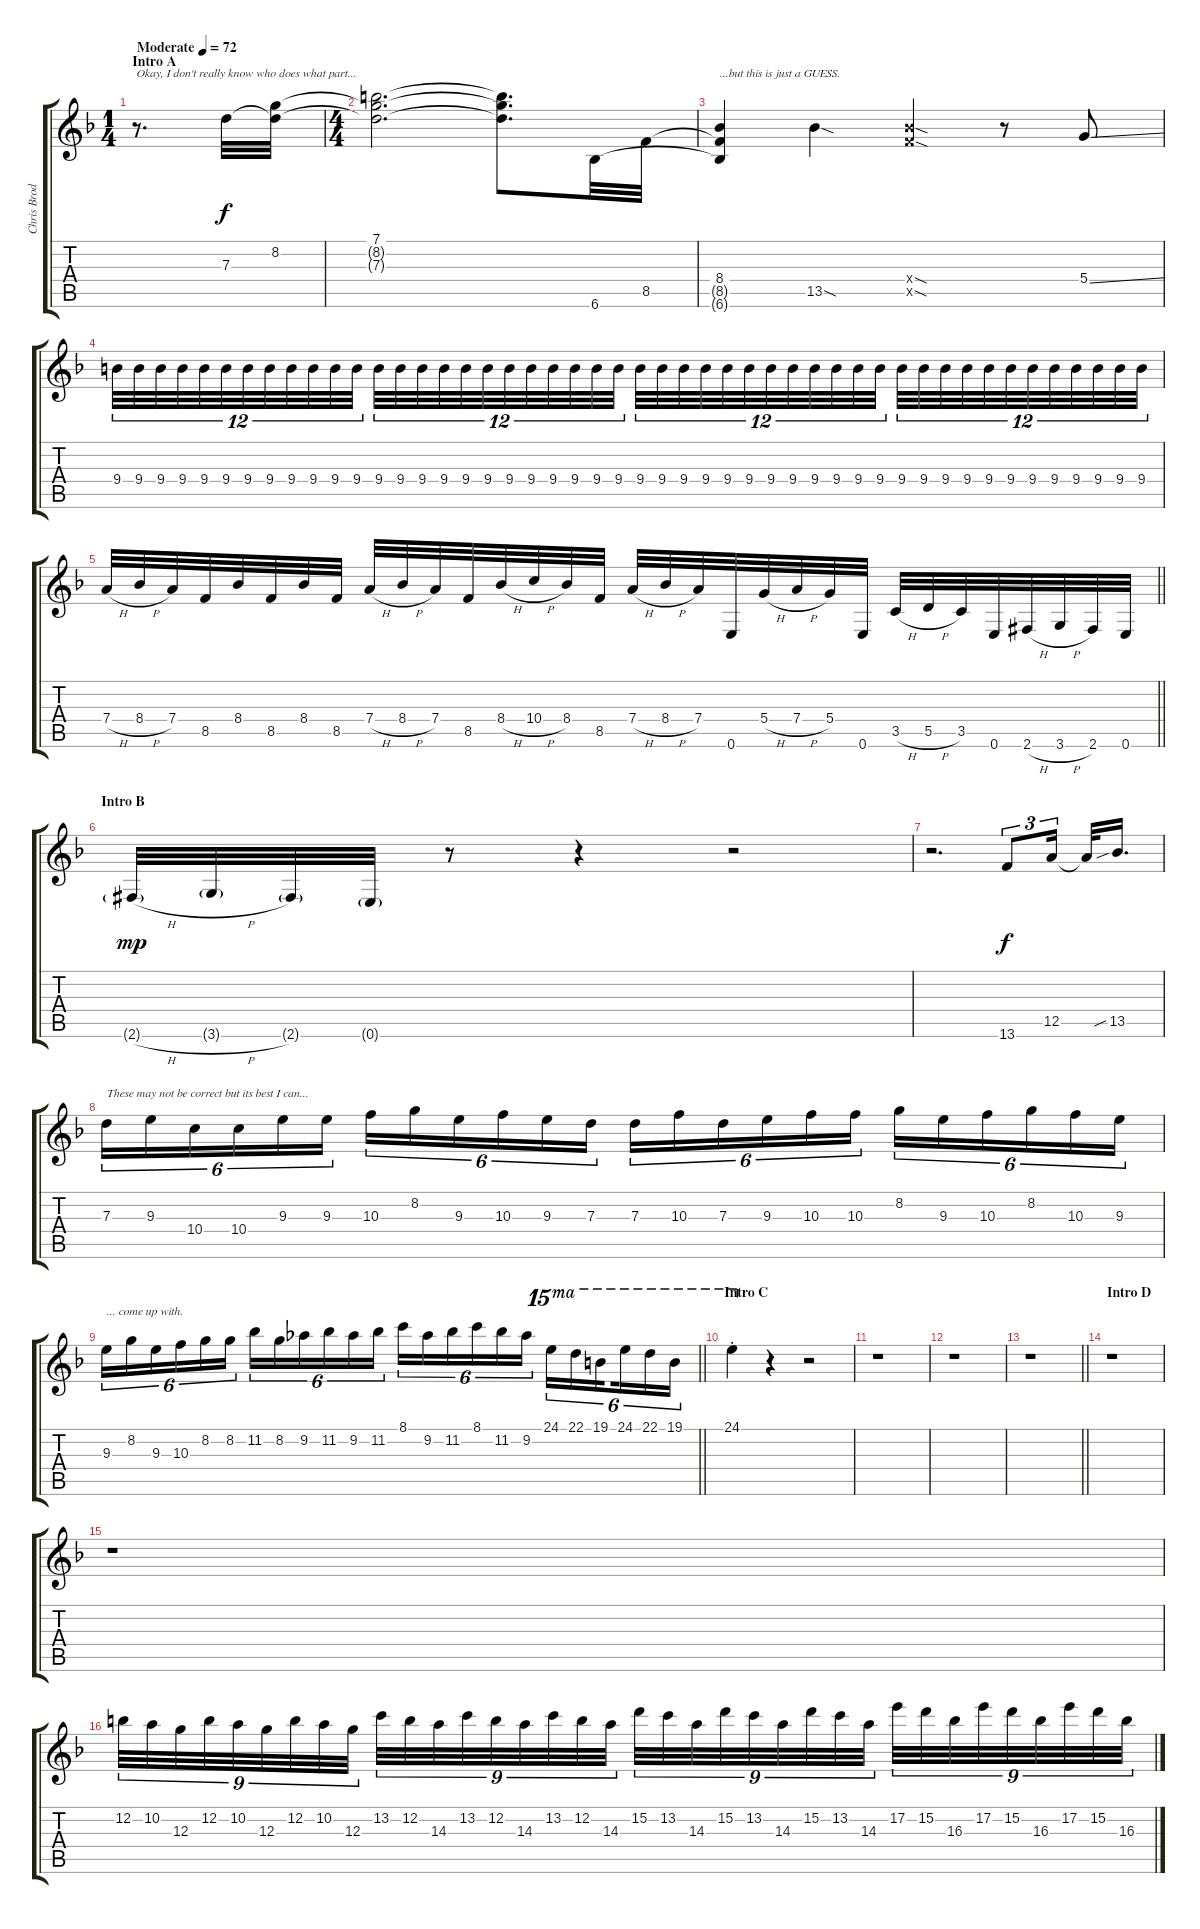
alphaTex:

\track ("Chris Broderick - Lead 2" "Chris Brod") {instrument overdrivenguitar}
\staff {score tabs}
\tuning (E4 B3 G3 D3 A2 E2) {hide}
\ts (1 4)
\section ("" "Intro A")
\tempo (72 "Moderate")
\clef g2
\ks f
r.8{d txt "Okay, I don't really know who does what part..." dy f instrument overdrivenguitar} 7.3.32 (8.2 7.3{t}).32 |
\ts (4 4)
(7.1 8.2{t} 7.3{t}).2{d} (7.1{t} 8.2{t} 7.3{t}).8{d} 6.6.32 8.5.32 |
(8.4 8.5{t} 6.6{t}).4{txt "...but this is just a GUESS."} 13.5{sod}.4 (8.4{sod x} 8.5{sod x}).4 r.8 5.4{ss}.8 |
9.4.32{tu (12 8)} 9.4.32{tu (12 8)} 9.4.32{tu (12 8)} 9.4.32{tu (12 8)} 9.4.32{tu (12 8)} 9.4.32{tu (12 8)} 9.4.32{tu (12 8)} 9.4.32{tu (12 8)} 9.4.32{tu (12 8)} 9.4.32{tu (12 8)} 9.4.32{tu (12 8)} 9.4.32{tu (12 8)} 9.4.32{tu (12 8)} 9.4.32{tu (12 8)} 9.4.32{tu (12 8)} 9.4.32{tu (12 8)} 9.4.32{tu (12 8)} 9.4.32{tu (12 8)} 9.4.32{tu (12 8)} 9.4.32{tu (12 8)} 9.4.32{tu (12 8)} 9.4.32{tu (12 8)} 9.4.32{tu (12 8)} 9.4.32{tu (12 8)} 9.4.32{tu (12 8)} 9.4.32{tu (12 8)} 9.4.32{tu (12 8)} 9.4.32{tu (12 8)} 9.4.32{tu (12 8)} 9.4.32{tu (12 8)} 9.4.32{tu (12 8)} 9.4.32{tu (12 8)} 9.4.32{tu (12 8)} 9.4.32{tu (12 8)} 9.4.32{tu (12 8)} 9.4.32{tu (12 8)} 9.4.32{tu (12 8)} 9.4.32{tu (12 8)} 9.4.32{tu (12 8)} 9.4.32{tu (12 8)} 9.4.32{tu (12 8)} 9.4.32{tu (12 8)} 9.4.32{tu (12 8)} 9.4.32{tu (12 8)} 9.4.32{tu (12 8)} 9.4.32{tu (12 8)} 9.4.32{tu (12 8)} 9.4.32{tu (12 8)} |
\barLineRight lightlight
7.4{h}.32 8.4{h}.32 7.4{be (hold 0 0 60 0)}.32 8.5.32 8.4.32 8.5.32 8.4.32 8.5.32 7.4{h}.32 8.4{h}.32 7.4{be (hold 0 0 60 0)}.32 8.5.32 8.4{h}.32 10.4{h}.32 8.4{be (hold 0 0 60 0)}.32 8.5.32 7.4{h}.32 8.4{h}.32 7.4{be (hold 0 0 60 0)}.32 0.6.32 5.4{h}.32 7.4{h}.32 5.4.32 0.6.32 3.5{h}.32 5.5{h}.32 3.5.32 0.6.32 2.6{h acc #}.32 3.6{h}.32 2.6{acc #}.32 0.6.32 |
\section ("" "Intro B")
2.6{h g acc #}.32{dy mp} 3.6{h g}.32 2.6{g acc #}.32 0.6{g}.32 r.8 r.4 r.2 |
r.2{d} 13.6.8{tu (3 2) dy f} 12.5.16{tu (3 2) beam splitsecondary} 12.5{t}.32 13.5{sib}.16{d} |
7.3.16{tu (6 4) txt "These may not be correct but its best I can..."} 9.3.16{tu (6 4)} 10.4.16{tu (6 4)} 10.4.16{tu (6 4)} 9.3.16{tu (6 4)} 9.3.16{tu (6 4)} 10.3.16{tu (6 4)} 8.2.16{tu (6 4)} 9.3.16{tu (6 4)} 10.3.16{tu (6 4)} 9.3.16{tu (6 4)} 7.3.16{tu (6 4)} 7.3.16{tu (6 4)} 10.3.16{tu (6 4)} 7.3.16{tu (6 4)} 9.3.16{tu (6 4)} 10.3.16{tu (6 4)} 10.3.16{tu (6 4)} 8.2.16{tu (6 4)} 9.3.16{tu (6 4)} 10.3.16{tu (6 4)} 8.2.16{tu (6 4)} 10.3.16{tu (6 4)} 9.3.16{tu (6 4)} |
\barLineRight lightlight
9.3.16{tu (6 4) txt "... come up with."} 8.2.16{tu (6 4)} 9.3.16{tu (6 4)} 10.3.16{tu (6 4)} 8.2.16{tu (6 4)} 8.2.16{tu (6 4)} 11.2.16{tu (6 4)} 8.2.16{tu (6 4)} 9.2.16{tu (6 4)} 11.2.16{tu (6 4)} 9.2.16{tu (6 4)} 11.2.16{tu (6 4)} 8.1.16{tu (6 4)} 9.2.16{tu (6 4)} 11.2.16{tu (6 4)} 8.1.16{tu (6 4)} 11.2.16{tu (6 4)} 9.2.16{tu (6 4)} 24.1.16{tu (6 4) ot 15ma} 22.1.16{tu (6 4) ot 15ma} 19.1.16{tu (6 4) ot 15ma beam splitsecondary} 24.1.16{tu (6 4) ot 15ma} 22.1.16{tu (6 4) ot 15ma} 19.1.16{tu (6 4) ot 15ma} |
\section ("" "Intro C")
24.1{st}.4{ot 15ma} r.4 r.2 |
r.1 |
r.1 |
\barLineRight lightlight
r.1 |
\section ("" "Intro D")
r.1 |
r.1 |
12.2.32{tu (9 8)} 10.2.32{tu (9 8)} 12.3.32{tu (9 8)} 12.2.32{tu (9 8)} 10.2.32{tu (9 8)} 12.3.32{tu (9 8)} 12.2.32{tu (9 8)} 10.2.32{tu (9 8)} 12.3.32{tu (9 8)} 13.2.32{tu (9 8)} 12.2.32{tu (9 8)} 14.3.32{tu (9 8)} 13.2.32{tu (9 8)} 12.2.32{tu (9 8)} 14.3.32{tu (9 8)} 13.2.32{tu (9 8)} 12.2.32{tu (9 8)} 14.3.32{tu (9 8)} 15.2.32{tu (9 8)} 13.2.32{tu (9 8)} 14.3.32{tu (9 8)} 15.2.32{tu (9 8)} 13.2.32{tu (9 8)} 14.3.32{tu (9 8)} 15.2.32{tu (9 8)} 13.2.32{tu (9 8)} 14.3.32{tu (9 8)} 17.2.32{tu (9 8)} 15.2.32{tu (9 8)} 16.3.32{tu (9 8)} 17.2.32{tu (9 8)} 15.2.32{tu (9 8)} 16.3.32{tu (9 8)} 17.2.32{tu (9 8)} 15.2.32{tu (9 8)} 16.3.32{tu (9 8)}
